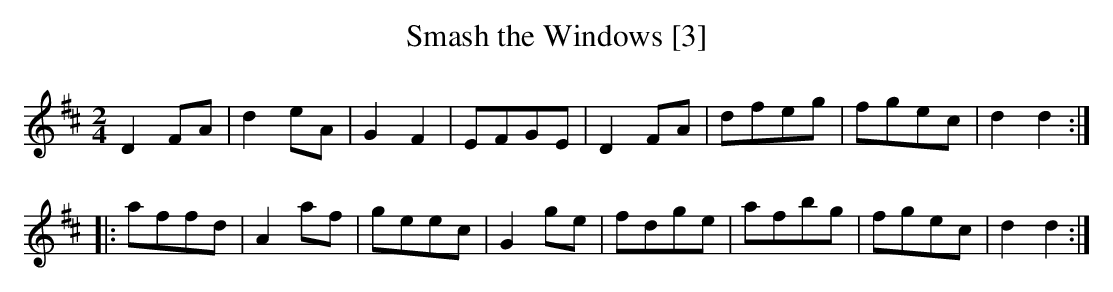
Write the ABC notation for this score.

X:1
T:Smash the Windows [3]
M:2/4
L:1/8
K:D
D2 FA | d2 eA | G2F2 | EFGE | D2 FA | dfeg | fgec | d2d2 :|
|: affd | A2af | geec | G2ge | fdge | afbg | fgec | d2d2 :|
